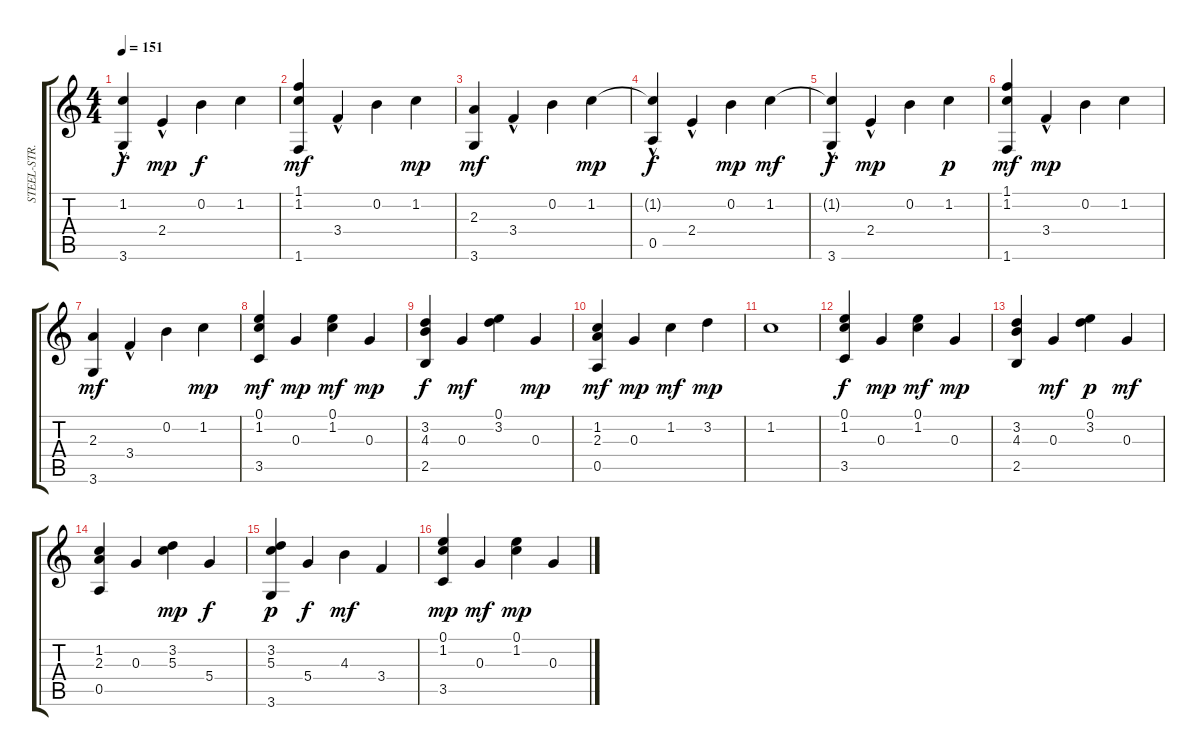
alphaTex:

\track ("STEEL-STR.GT.       " "STEEL-STR.") {instrument acousticguitarnylon}
\staff {score tabs}
\tuning (E4 B3 G3 D3 A2 E2) {hide}
\ts (4 4)
\tempo 151
\clef g2
\ks c
(1.2{hac t} 3.6).4{dy f} 2.4{hac}.4{dy mp} 0.2.4{dy f} 1.2.4 |
(1.1 1.2 1.6).4{dy mf} 3.4{hac}.4 0.2.4 1.2.4{dy mp} |
(2.3 3.6).4{dy mf} 3.4{hac}.4 0.2.4 1.2.4{dy mp} |
(1.2{hac t} 0.5).4{dy f} 2.4{hac}.4 0.2.4{dy mp} 1.2.4{dy mf} |
(1.2{hac t} 3.6).4{dy f} 2.4{hac}.4{dy mp} 0.2.4 1.2.4{dy p} |
(1.1 1.2 1.6).4{dy mf} 3.4{hac}.4{dy mp} 0.2.4 1.2.4 |
(2.3 3.6).4{dy mf} 3.4{hac}.4 0.2.4 1.2.4{dy mp} |
(0.1 1.2 3.5).4{dy mf} 0.3.4{dy mp} (0.1 1.2).4{dy mf} 0.3.4{dy mp} |
(3.2 4.3 2.5).4{dy f} 0.3.4{dy mf} (0.1 3.2).4 0.3.4{dy mp} |
(1.2 2.3 0.5).4{dy mf} 0.3.4{dy mp} 1.2.4{dy mf} 3.2.4{dy mp} |
1.2.1 |
(0.1 1.2 3.5).4{dy f} 0.3.4{dy mp} (0.1 1.2).4{dy mf} 0.3.4{dy mp} |
(3.2 4.3 2.5).4 0.3.4{dy mf} (0.1 3.2).4{dy p} 0.3.4{dy mf} |
(1.2 2.3 0.5).4 0.3.4 (3.2 5.3).4{dy mp} 5.4.4{dy f} |
(3.2 5.3 3.6).4{dy p} 5.4.4{dy f} 4.3.4{dy mf} 3.4.4 |
(0.1 1.2 3.5).4{dy mp} 0.3.4{dy mf} (0.1 1.2).4{dy mp} 0.3.4
